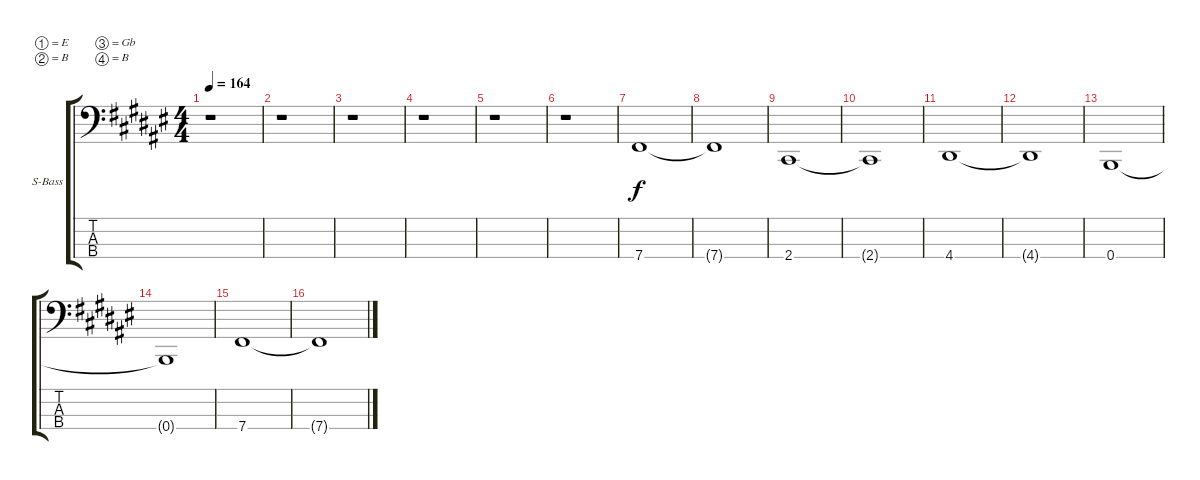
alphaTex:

\defaultSystemsLayout 4
\bracketExtendMode groupsimilarinstruments
\firstSystemTrackNameOrientation horizontal
\otherSystemsTrackNameOrientation horizontal
\track ("Synth Bass" "S-Bass") {instrument voiceoohs}
\staff {score tabs}
\tuning (E2 B1 Gb1 B0)
\displaytranspose 12
\ts (4 4)
\tempo 164
\clef f4
\scale
0.333333
\ks f#
r.1{dy f} |
\scale
0.333333 r.1 |
\scale
0.333333 r.1 |
\scale
0.333333 r.1 |
\scale
0.333333 r.1 |
\scale
0.333333 r.1 |
\scale
0.333333 7.4.1 |
\scale
0.333333 7.4{t}.1 |
\scale
0.333333 2.4.1 |
\scale
0.333333 2.4{t}.1 |
\scale
0.333333 4.4.1 |
\scale
0.333333 4.4{t}.1 |
\scale
0.333333 0.4.1 |
\scale
0.333333 0.4{t}.1 |
\scale
0.333333 7.4.1 |
\scale
0.333333 7.4{t}.1
